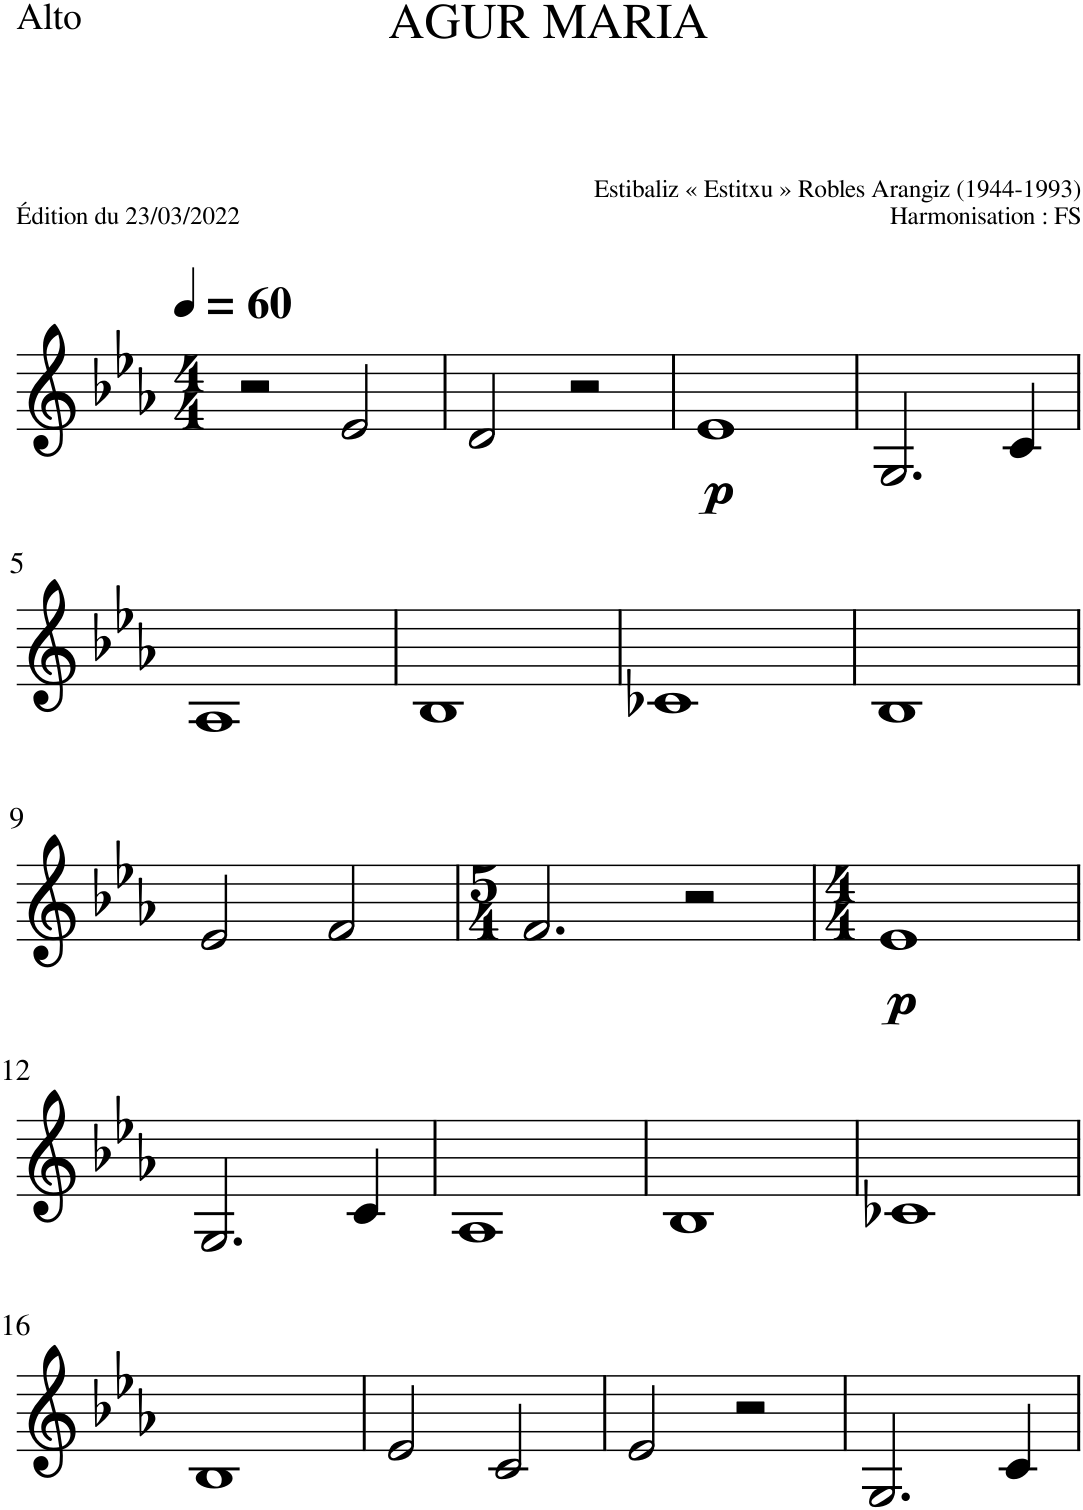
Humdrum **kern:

**kern	**dynam
*part1	*part1
*staff1	*staff1
*I"Alto	*
*I'A.	*
*clefG2	*
*k[b-e-a-]	*
*M4/4	*
*MM60	*
=1	=1
2r	.
2e-/	.
=2	=2
2d/	.
2r	.
=3	=3
!	!LO:DY:b
1e-	p
=4	=4
2.G/	.
4c/	.
!!LO:LB:g=z
=5	=5
1A-	.
=6	=6
1B-	.
=7	=7
1c-X	.
=8	=8
1B-	.
!!LO:LB:g=z
=9	=9
2e-/	.
2f/	.
=10	=10
*M5/4	*
2.f/	.
2r	.
=11	=11
*M4/4	*
!	!LO:DY:b
1e-	p
!!LO:LB:g=z
=12	=12
2.G/	.
4c/	.
=13	=13
1A-	.
=14	=14
1B-	.
=15	=15
1c-X	.
!!LO:LB:g=z
=16	=16
1B-	.
=17	=17
2e-/	.
2c/	.
=18	=18
2e-/	.
2r	.
=19	=19
2.G/	.
4c/	.
=	=
*-	*-
